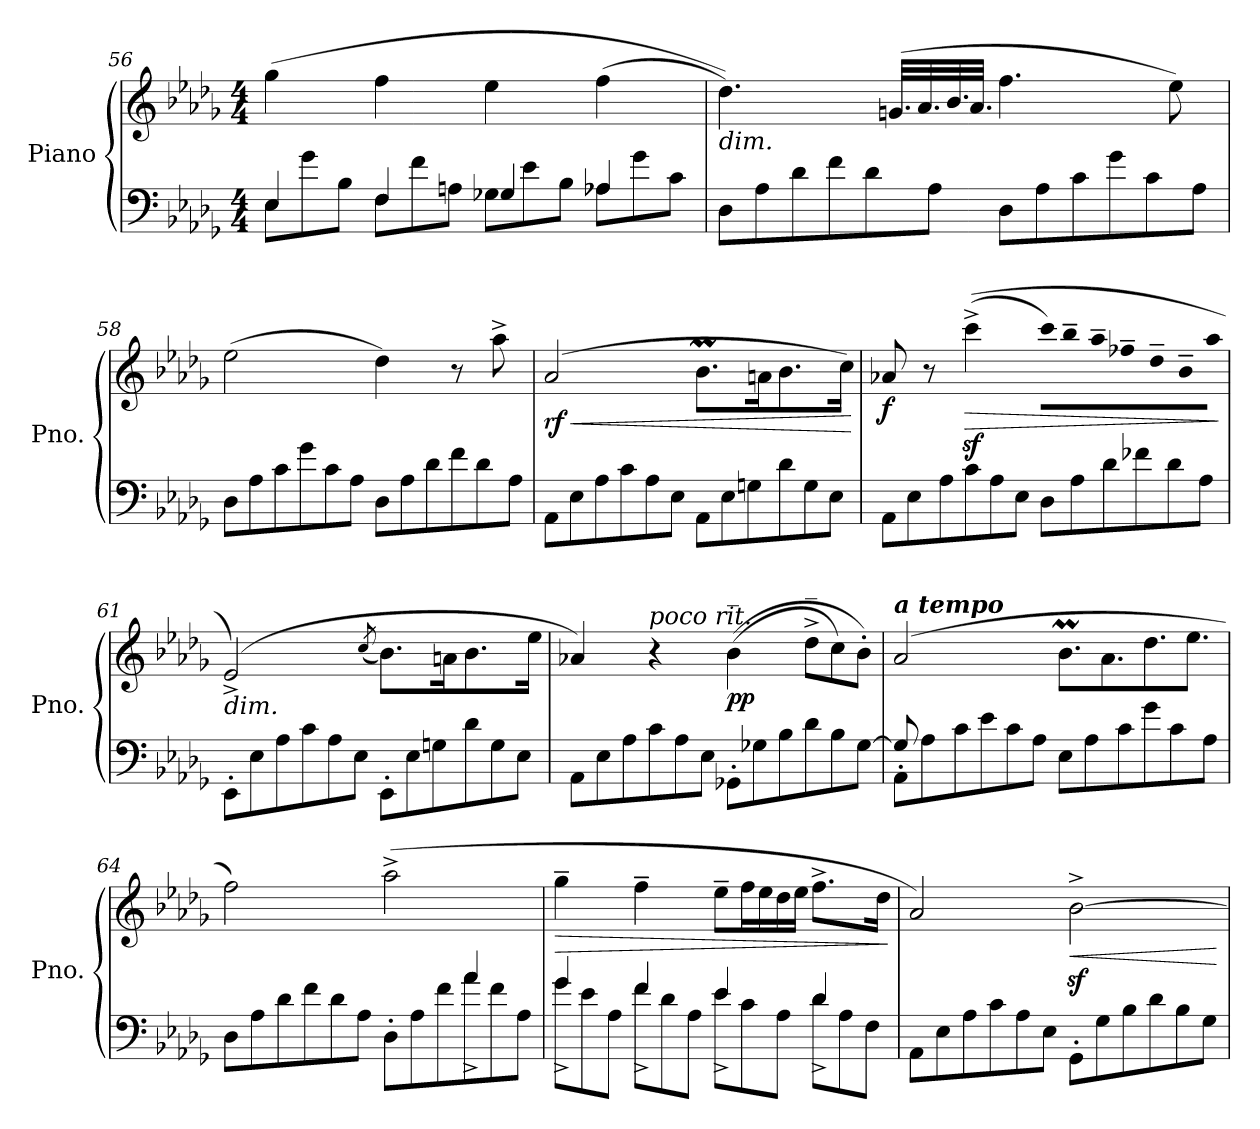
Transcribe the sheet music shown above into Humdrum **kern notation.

**kern	**kern	**dynam
*part1	*part1	*part1
*staff2	*staff1	*staff1/2
*I"Piano	*	*
*I'Pno.	*	*
*clefF4	*clefG2	*
*k[b-e-a-d-g-]	*k[b-e-a-d-g-]	*
*M4/4	*M4/4	*
*Xtuplet	*	*
=56	=56	=56
*^	*	*
12E-\L	4E-/	(>4gg-\	.
12g-\	.	.	.
12B-\J	.	.	.
12F\L	4F/	4ff\	.
12f\	.	.	.
12An\J	.	.	.
12G-X\L	4G-/	4ee-\	.
12e-\	.	.	.
12B-\J	.	.	.
12A-X\L	4A-/	(>4ff\	.
12g-\	.	.	.
12c\J	.	.	.
*v	*v	*	*
=57	=57	=57
*	*^	*
!	!LO:TX:b:i:t=dim.	!	!
12D-\L	4.dd-\))	4.ryy	.
12A-\	.	.	.
12d-\	.	.	.
12f\	.	.	.
12d-\	.	.	.
*	*Xtuplet	*	*
.	(>48.gn/LLL	8ryy	.
.	48.a-/	.	.
12A-\J	.	.	.
.	48.b-/	.	.
.	48.a-/JJJ	.	.
12D-\L	4.ff\	2ryy	.
12A-\	.	.	.
12c\	.	.	.
12g-\	.	.	.
12c\	.	.	.
.	8ee-\)	.	.
12A-\J	.	.	.
*	*v	*v	*
=58	=58	=58
*^	*	*
12D-\L	4ryy	(>2ee-\	.
12A-\	.	.	.
12c\	.	.	.
12g-\	4ryy	.	.
12c\	.	.	.
12A-\J	.	.	.
12D-\L	4ryy	4dd-\)	.
12A-\	.	.	.
12d-\	.	.	.
12f\	4ryy	8r	.
12d-\	.	.	.
.	.	8aa-^\	.
12A-\J	.	.	.
*v	*v	*	*
!!LO:LB:g=z
=59	=59	=59
!	!	!LO:HP:b
!	!	!LO:DY:n=1:b
12AA-\L	(>2a-/	< rf
12E-\	.	.
12A-\	.	.
12c\	.	.
12A-\	.	.
12E-\J	.	.
12AA-\L	8.b-M\L	.
12E-\	.	.
12Gn\	.	.
.	16an\K	.
12d-\	8.b-\	.
12G\	.	.
12E-\J	.	.
.	16cc\Jk)	.
.	.	[
=60	=60	=60
!	!	!LO:DY:b
12AA-\L	8a-X/	f
12E-\	.	.
.	8r	.
12A-\	.	.
!	!	!LO:HP:b
12c\	(>(>4cccz<^\	>
12A-\	.	.
12E-\J	.	.
!	!LO:N:vis=8	!
12D-\L	1920%137ccc\L)	.
!	!LO:N:vis=8	!
.	1920%137bb-~\	.
12A-\	.	.
!	!LO:N:vis=8	!
.	1920%137aa-~\	.
12d-\	.	.
!	!LO:N:vis=8	!
.	1920%137ff-X~\	.
12f-X\	.	.
!	!LO:N:vis=8	!
.	1920%137dd-~\	.
12d-\	.	.
!	!LO:N:vis=8	!
.	1920%137b-~\	.
12A-\J	.	.
!	!LO:N:vis=8	!
.	1920%137aa-\J	.
.	1920ryy	]
=61	=61	=61
!	!LO:TX:b:i:t=dim.	!
12EE-'\L	(>2e-^/)	.
12E-\	.	.
12A-\	.	.
12c\	.	.
12A-\	.	.
12E-\J	.	.
.	(<8qcc/	.
12EE-'\L	8.b-\L)	.
12E-\	.	.
12Gn\	.	.
.	16an\K	.
12d-\	8.b-\	.
12G\	.	.
12E-\J	.	.
.	16ee-\Jk	.
=62	=62	=62
12AA-\L	4a-X/)	.
12E-\	.	.
12A-\	.	.
!	!LO:TX:a:i:t=poco rit.	!
12c\	4r	.
12A-\	.	.
12E-\J	.	.
!	!LO:TX:a:i:t=_	!
!	!	!LO:DY:b
12GG-X'\L	(>(>4b-\	pp
12G-X\	.	.
12B-\	.	.
!	!LO:TX:a:i:t=_	!
12d-\	12dd-^\L	.
12B-\	12cc\)	.
[12G-\J	12b-'\J)	.
!!LO:LB:g=z
=63	=63	=63
*^	*	*
!	!	!LO:TX:a:Bi:t=a tempo	!
12AA-'\L	8G-!/]	(>2a-/	.
12A-\	.	.	.
.	8ryy	.	.
12c\	.	.	.
12e-\	4ryy	.	.
12c\	.	.	.
12A-\J	.	.	.
12E-\L	2ryy	12.b-M\L	.
12A-\	.	.	.
.	.	12.a-\	.
12c\	.	.	.
12g-\	.	12.dd-\	.
12c\	.	.	.
.	.	12.ee-\J	.
12A-\J	.	.	.
=64	=64	=64	=64
12D-\L	4ryy	2ff\)	.
12A-\	.	.	.
12d-\	.	.	.
12f\	4ryy	.	.
12d-\	.	.	.
12A-\J	.	.	.
12D-'\L	4ryy	(>2aa-^\	.
12A-\	.	.	.
12f\	.	.	.
12a-\	4a-^/	.	.
12f\	.	.	.
12A-\J	.	.	.
=65	=65	=65	=65
!	!	!	!LO:HP:b
12g-\L	4g-^/	4gg-~\	>
12e-\	.	.	.
12A-\J	.	.	.
12f\L	4f^/	4ff~\	.
12d-\	.	.	.
12A-\J	.	.	.
12e-\L	4e-^/	12ee-~\L	.
12c\	.	24ff\L	.
.	.	24ee-\	.
12A-\J	.	24dd-\	.
.	.	24ee-\JJ	.
12d-\L	4d-^/	8.ff^\L	.
12A-\	.	.	.
12F\J	.	.	.
.	.	16dd-\Jk	.
*v	*v	*	*
.	.	]
=66	=66	=66
12AA-\L	2a-/)	.
12E-\	.	.
12A-\	.	.
12c\	.	.
12A-\	.	.
12E-\J	.	.
!	!	!LO:HP:b
12GG-'\L	[2b-z<^\	<
12G-\	.	.
12B-\	.	.
12d-\	.	.
12B-\	.	.
12G-\J	.	.
.	.	[
=	=	=
*-	*-	*-
